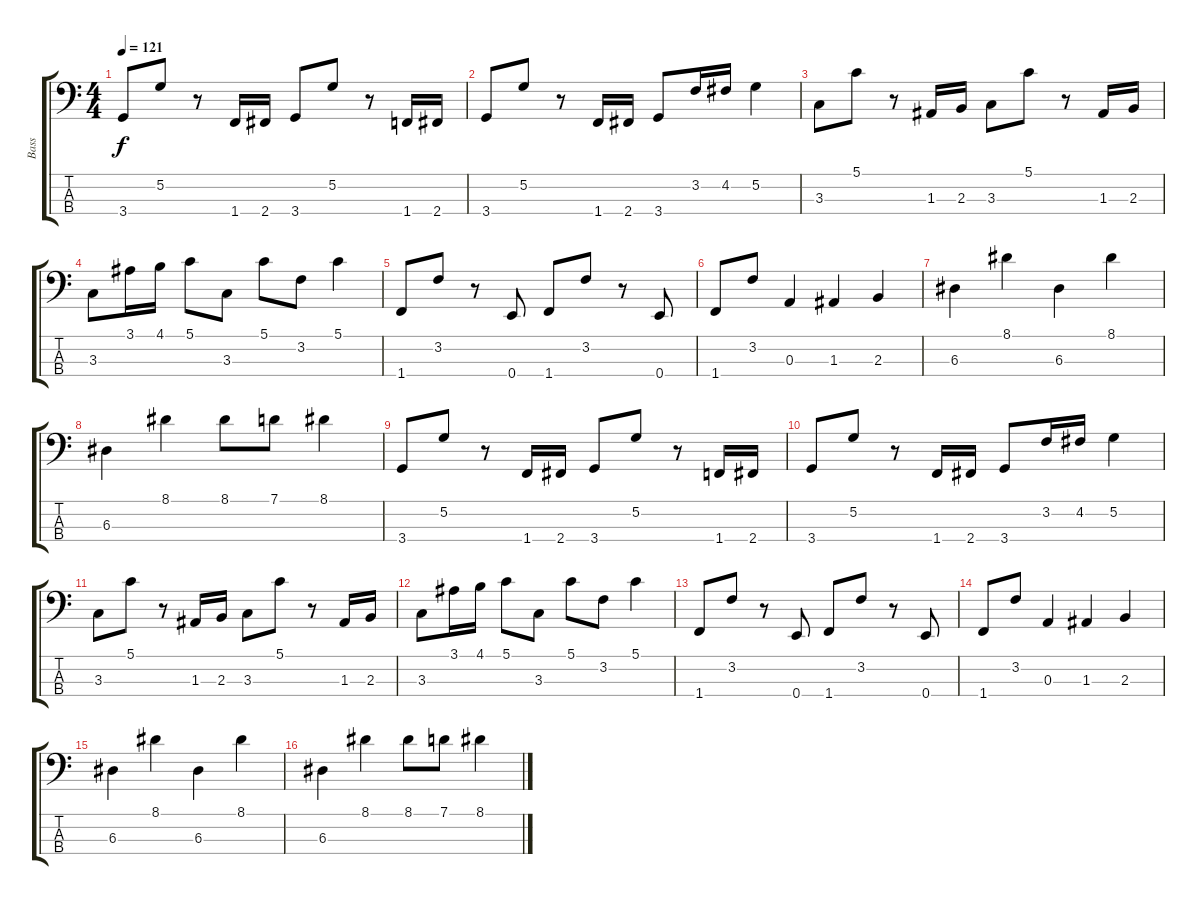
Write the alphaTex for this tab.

\track ("Bass" "Bass") {instrument electricbassfinger}
\staff {score tabs}
\tuning (G2 D2 A1 E1) {hide}
\ts (4 4)
\tempo 121
\clef f4
\ks c
3.4.8{dy f} 5.2.8 r.8 1.4.16 2.4.16 3.4.8 5.2.8 r.8 1.4.16 2.4.16 |
3.4.8 5.2.8 r.8 1.4.16 2.4.16 3.4.8 3.2.16 4.2.16 5.2.4 |
3.3.8 5.1.8 r.8 1.3.16 2.3.16 3.3.8 5.1.8 r.8 1.3.16 2.3.16 |
3.3.8 3.1.16 4.1.16 5.1.8 3.3.8 5.1.8 3.2.8 5.1.4 |
1.4.8 3.2.8 r.8 0.4.8 1.4.8 3.2.8 r.8 0.4.8 |
1.4.8 3.2.8 0.3.4 1.3.4 2.3.4 |
6.3.4 8.1.4 6.3.4 8.1.4 |
6.3.4 8.1.4 8.1.8 7.1.8 8.1.4 |
3.4.8 5.2.8 r.8 1.4.16 2.4.16 3.4.8 5.2.8 r.8 1.4.16 2.4.16 |
3.4.8 5.2.8 r.8 1.4.16 2.4.16 3.4.8 3.2.16 4.2.16 5.2.4 |
3.3.8 5.1.8 r.8 1.3.16 2.3.16 3.3.8 5.1.8 r.8 1.3.16 2.3.16 |
3.3.8 3.1.16 4.1.16 5.1.8 3.3.8 5.1.8 3.2.8 5.1.4 |
1.4.8 3.2.8 r.8 0.4.8 1.4.8 3.2.8 r.8 0.4.8 |
1.4.8 3.2.8 0.3.4 1.3.4 2.3.4 |
6.3.4 8.1.4 6.3.4 8.1.4 |
6.3.4 8.1.4 8.1.8 7.1.8 8.1.4
